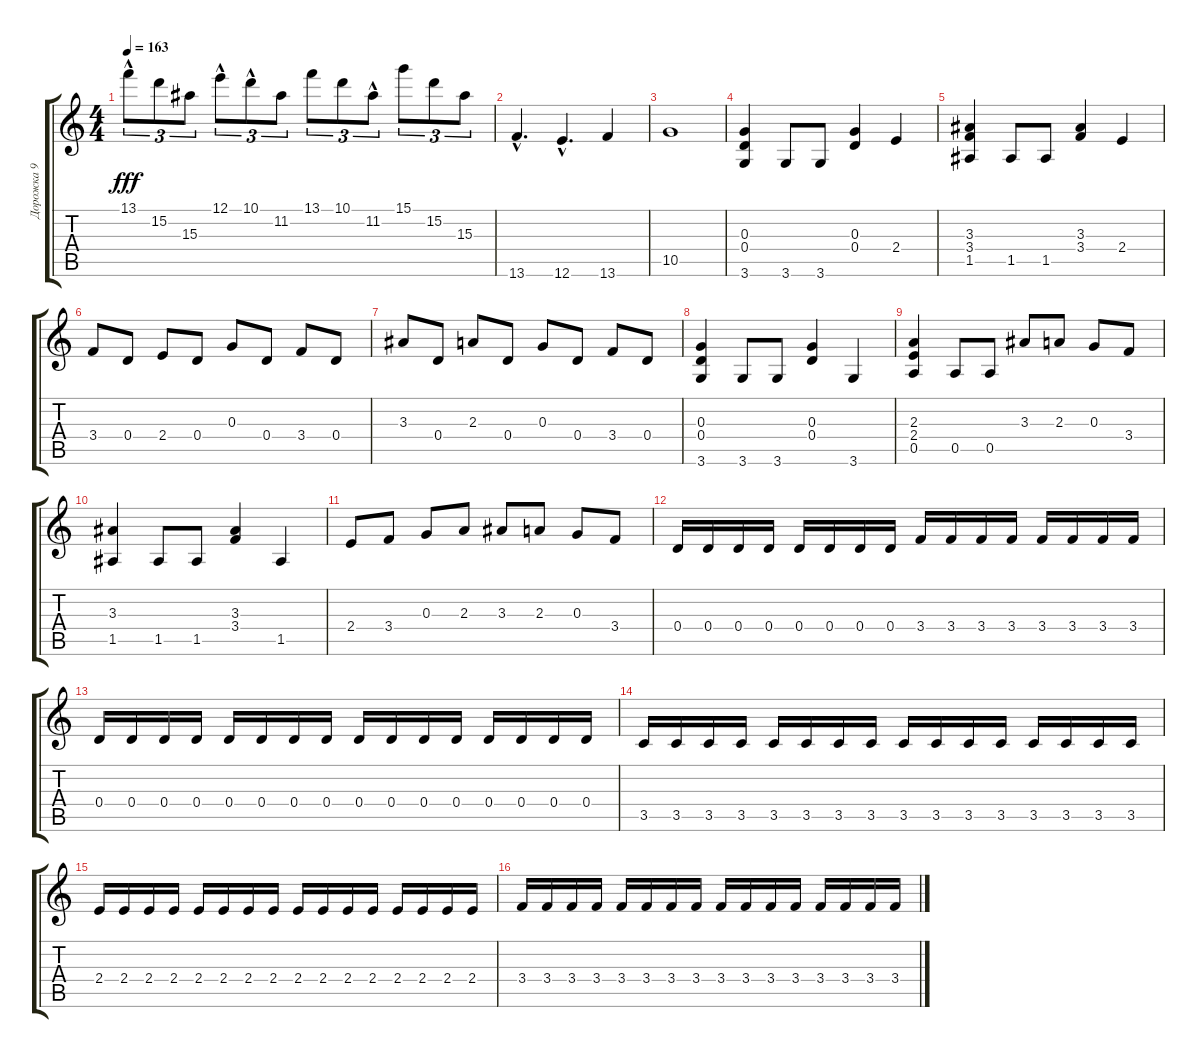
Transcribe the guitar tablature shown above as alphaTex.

\track ("Дорожка 9" "Дорожка 9") {instrument distortionguitar}
\staff {score tabs}
\tuning (E4 B3 G3 D3 A2 E2) {hide}
\ts (4 4)
\tempo 163
\clef g2
\ks c
13.1{hac}.8{tu (3 2) dy fff} 15.2.8{tu (3 2)} 15.3.8{tu (3 2)} 12.1{hac}.8{tu (3 2)} 10.1{hac}.8{tu (3 2)} 11.2.8{tu (3 2)} 13.1.8{tu (3 2)} 10.1.8{tu (3 2)} 11.2{hac}.8{tu (3 2)} 15.1.8{tu (3 2)} 15.2.8{tu (3 2)} 15.3.8{tu (3 2)} |
13.6{hac}.4{d} 12.6{hac}.4{d} 13.6.4 |
10.5.1 |
(0.3 0.4 3.6).4 3.6.8 3.6.8 (0.3 0.4).4 2.4.4 |
(3.3 3.4 1.5).4 1.5.8 1.5.8 (3.3 3.4).4 2.4.4 |
3.4.8 0.4.8 2.4.8 0.4.8 0.3.8 0.4.8 3.4.8 0.4.8 |
3.3.8 0.4.8 2.3.8 0.4.8 0.3.8 0.4.8 3.4.8 0.4.8 |
(0.3 0.4 3.6).4 3.6.8 3.6.8 (0.3 0.4).4 3.6.4 |
(2.3 2.4 0.5).4 0.5.8 0.5.8 3.3.8 2.3.8 0.3.8 3.4.8 |
(3.3 1.5).4 1.5.8 1.5.8 (3.3 3.4).4 1.5.4 |
2.4.8 3.4.8 0.3.8 2.3.8 3.3.8 2.3.8 0.3.8 3.4.8 |
0.4.16 0.4.16 0.4.16 0.4.16 0.4.16 0.4.16 0.4.16 0.4.16 3.4.16 3.4.16 3.4.16 3.4.16 3.4.16 3.4.16 3.4.16 3.4.16 |
0.4.16 0.4.16 0.4.16 0.4.16 0.4.16 0.4.16 0.4.16 0.4.16 0.4.16 0.4.16 0.4.16 0.4.16 0.4.16 0.4.16 0.4.16 0.4.16 |
3.5.16 3.5.16 3.5.16 3.5.16 3.5.16 3.5.16 3.5.16 3.5.16 3.5.16 3.5.16 3.5.16 3.5.16 3.5.16 3.5.16 3.5.16 3.5.16 |
2.4.16 2.4.16 2.4.16 2.4.16 2.4.16 2.4.16 2.4.16 2.4.16 2.4.16 2.4.16 2.4.16 2.4.16 2.4.16 2.4.16 2.4.16 2.4.16 |
3.4.16 3.4.16 3.4.16 3.4.16 3.4.16 3.4.16 3.4.16 3.4.16 3.4.16 3.4.16 3.4.16 3.4.16 3.4.16 3.4.16 3.4.16 3.4.16
